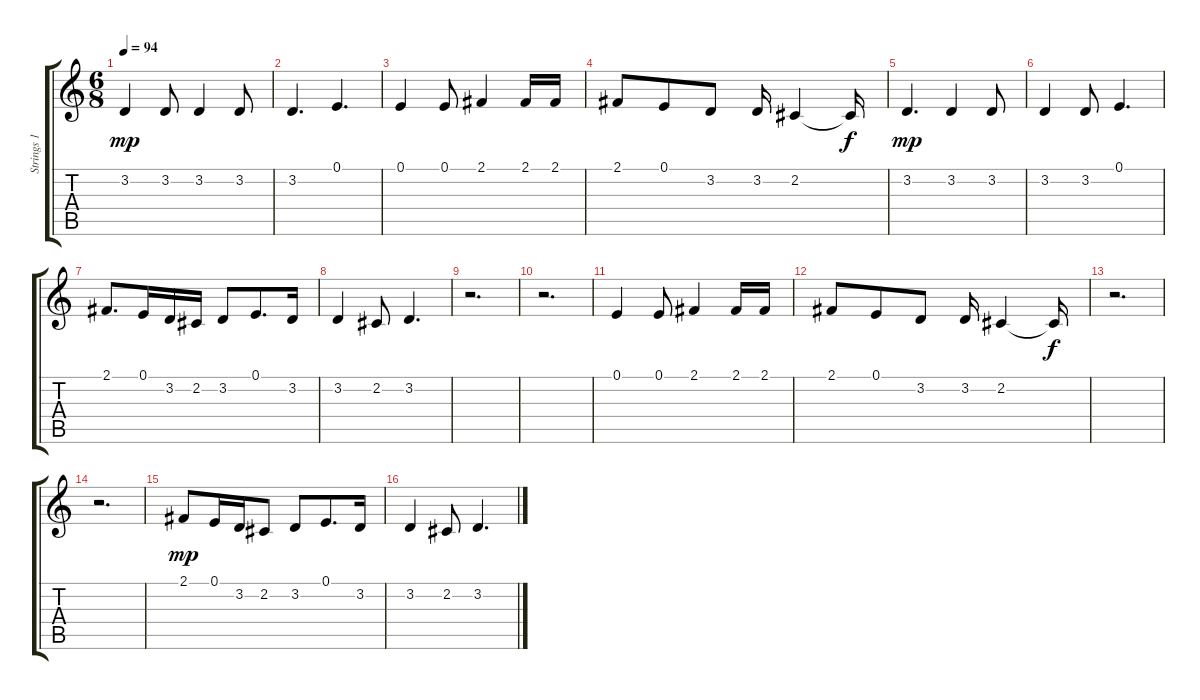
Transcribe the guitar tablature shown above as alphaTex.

\track ("Strings 1" "Strings 1") {instrument stringensemble1}
\staff {score tabs}
\tuning (E4 B3 G3 D3 A2 E2) {hide}
\ts (6 8)
\tempo 94
\clef g2
\ks c
3.2.4{dy mp} 3.2.8 3.2.4 3.2.8 |
3.2.4{d} 0.1.4{d} |
0.1.4 0.1.8 2.1.4 2.1.16 2.1.16 |
2.1.8 0.1.8 3.2.8 3.2.16 2.2.4 2.2{t}.16{dy f} |
3.2.4{d dy mp} 3.2.4 3.2.8 |
3.2.4 3.2.8 0.1.4{d} |
2.1.8{d} 0.1.16 3.2.16 2.2.16 3.2.8 0.1.8{d} 3.2.16 |
3.2.4 2.2.8 3.2.4{d} |
r.2{d} |
r.2{d} |
0.1.4 0.1.8 2.1.4 2.1.16 2.1.16 |
2.1.8 0.1.8 3.2.8 3.2.16 2.2.4 2.2{t}.16{dy f} |
r.2{d} |
r.2{d} |
2.1.8{dy mp} 0.1.16 3.2.16 2.2.8 3.2.8 0.1.8{d} 3.2.16 |
3.2.4 2.2.8 3.2.4{d}
